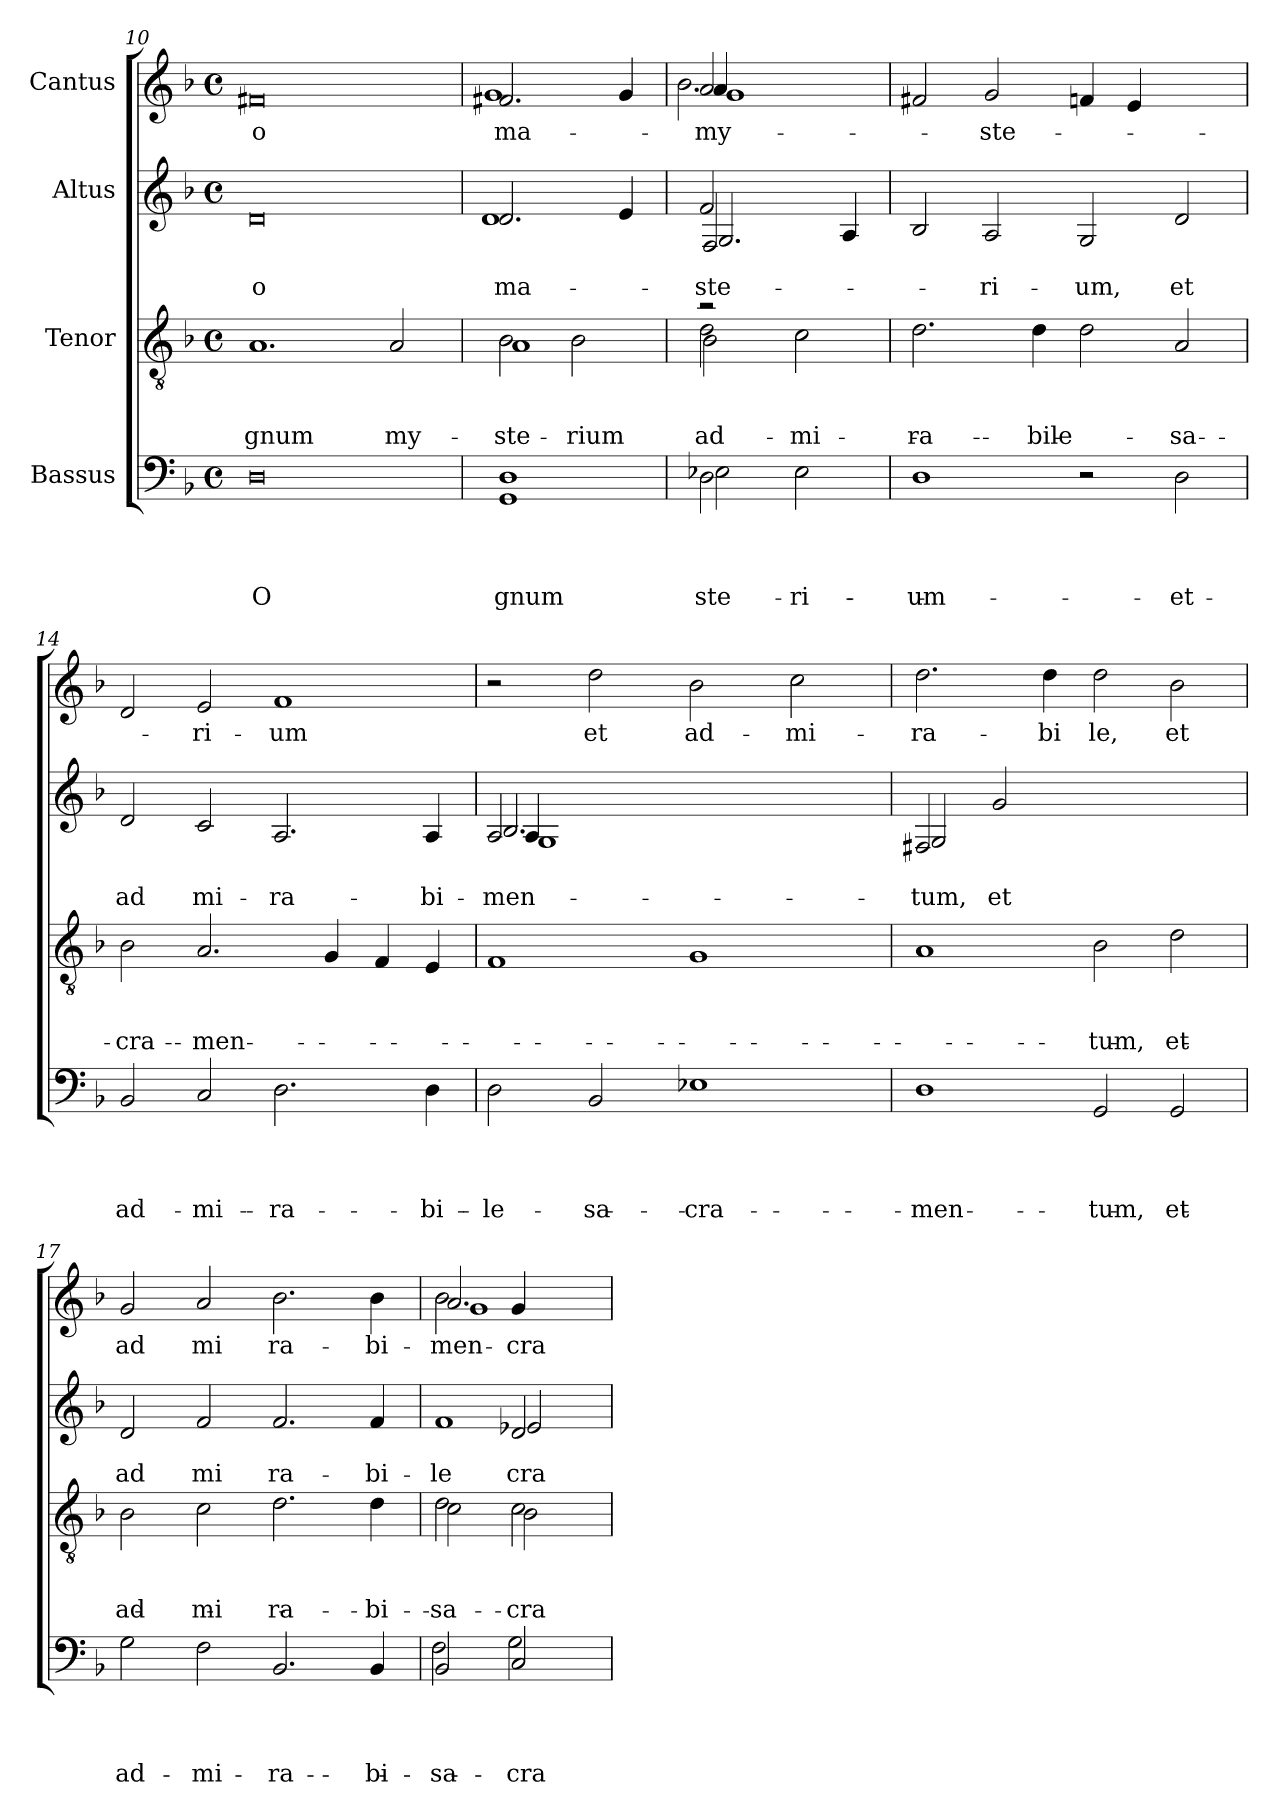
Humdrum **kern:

**kern	**text	**text	**text	**text	**kern	**text	**text	**text	**kern	**text	**text	**kern	**text
*part4	*part4	*part4	*part4	*part4	*part3	*part3	*part3	*part3	*part2	*part2	*part2	*part1	*part1
*staff4	*staff4	*staff4	*staff4	*staff4	*staff3	*staff3	*staff3	*staff3	*staff2	*staff2	*staff2	*staff1	*staff1
*I"Bassus	*	*	*	*	*I"Tenor	*	*	*	*I"Altus	*	*	*I"Cantus	*
*clefF4	*	*	*	*	*clefGv2	*	*	*	*clefG2	*	*	*clefG2	*
*ITrd-3c-5	*	*	*	*	*	*	*	*	*ITrd-3c-5	*	*	*ITrd-3c-5	*
*k[b-e-]	*	*	*	*	*k[b-]	*	*	*	*k[b-e-]	*	*	*k[b-e-]	*
*B-:	*	*	*	*	*F:	*	*	*	*B-:	*	*	*B-:	*
*M4/4	*	*	*	*	*M4/4	*	*	*	*M4/4	*	*	*M4/4	*
*met(c)	*	*	*	*	*met(c)	*	*	*	*met(c)	*	*	*met(c)	*
=10	=10	=10	=10	=10	=10	=10	=10	=10	=10	=10	=10	=10	=10
!	!	!	!	!LO:LY:b	!	!	!	!LO:LY:b	!	!	!LO:LY:b	!	!LO:LY:b
0G	.	.	.	O	1.A	.	.	-gnum	0g	.	o	0bn	o
!	!	!	!	!	!	!	!	!LO:LY:b	!	!	!	!	!
.	.	.	.	.	2A/	.	.	my-	.	.	.	.	.
=11	=11	=11	=11	=11	=11	=11	=11	=11	=11	=11	=11	=11	=11
!	!	!	!	!LO:LY:b	!	!	!	!LO:LY:b	!	!	!LO:LY:b	!	!
*	*	*	*	*	*^	*	*	*	*^	*	*	*	*
!	!	!	!	!	!	!	!	!	!	!	!	!	!LO:LY:b	!	!LO:LY:b
*	*	*	*	*	*	*	*	*	*	*	*	*	*	*^	*
!	!	!	!	!	!	!	!	!	!	!	!	!	!	!	!	!LO:LY:b
1C 1G	.	.	.	-gnum	2B-\	1A	.	.	-ste-	2.g/	1g	.	ma-	2.bn/	1cc	ma-
!	!	!	!	!	!	!	!	!	!LO:LY:b	!	!	!	!	!	!	!
.	.	.	.	.	2B-\	.	.	.	-rium	.	.	.	.	.	.	.
.	.	.	.	.	.	.	.	.	.	4a/	.	.	.	4cc/	.	.
*	*	*	*	*	*v	*v	*	*	*	*	*	*	*	*v	*v	*
*	*	*	*	*	*	*	*	*	*v	*v	*	*	*	*
=12	=12	=12	=12	=12	=12	=12	=12	=12	=12	=12	=12	=12	=12
!	!	!	!	!LO:LY:b	!	!	!	!	!	!	!	!	!
*^	*	*	*	*	*	*	*	*	*	*	*	*	*
!	!	!	!	!	!LO:LY:b	!	!	!	!LO:LY:b	!	!	!	!	!
*	*	*	*	*	*	*^	*	*	*	*	*	*	*	*
*	*	*	*	*	*	*	*^	*	*	*	*	*	*	*	*
!	!	!	!	!	!	!	!	!	!	!	!LO:LY:b	!	!	!LO:LY:b	!	!
*	*	*	*	*	*	*	*	*	*	*	*	*^	*	*	*	*
*	*	*	*	*	*	*	*	*	*	*	*	*	*^	*	*	*	*
!	!	!	!	!	!	!	!	!	!	!	!	!	!	!	!	!LO:LY:b	!	!LO:LY:b
*	*	*	*	*	*	*	*	*	*	*	*	*	*	*	*	*	*^	*
*	*	*	*	*	*	*	*	*	*	*	*	*	*	*	*	*	*	*^	*
*	*	*	*	*	*	*	*	*	*	*	*	*	*	*	*	*	*	*	*^	*
2G\	2A-X\	.	.	.	ste-	2ra	2d\	2B-\	.	.	ad-	2b-/	2B-/	2.c/	.	-ste-	2dd/	2.ee-\	4dd/	1cc	-my-
.	.	.	.	.	.	.	.	.	.	.	.	.	.	.	.	.	.	.	2.ryy	.	.
!	!	!	!	!	!LO:LY:b	!	!	!	!	!	!LO:LY:b	!	!	!	!	!	!	!	!	!	!
2ryy	2A-\	.	.	.	-ri-	2ryy	2ryy	2c\	.	.	-mi-	2ryy	2ryy	.	.	.	2ryy	.	.	.	.
.	.	.	.	.	.	.	.	.	.	.	.	.	.	4d/	.	.	.	4ryy	.	.	.
*v	*v	*	*	*	*	*	*	*	*	*	*	*	*	*	*	*	*	*v	*v	*v	*
*	*	*	*	*	*v	*v	*v	*	*	*	*	*	*	*	*	*	*	*
=13	=13	=13	=13	=13	=13	=13	=13	=13	=13	=13	=13	=13	=13	=13	=13	=13
!	!	!	!	!LO:LY:b	!	!	!	!LO:LY:b	!	!	!	!	!	!	!	!
*	*	*	*	*	*	*	*	*	*v	*v	*v	*	*	*	*	*
*	*	*	*	*	*	*	*	*	*	*	*	*v	*v	*
1G	.	.	.	-um	2.d\	.	.	-ra-	2e-/	.	.	2bn/	.
!	!	!	!	!	!	!	!	!	!	!	!LO:LY:b	!	!LO:LY:b
.	.	.	.	.	.	.	.	.	2d/	.	-ri-	2cc/	-ste-
!	!	!	!	!	!	!	!	!LO:LY:b	!	!	!	!	!
.	.	.	.	.	4d\	.	.	-bile	.	.	.	.	.
!	!	!	!	!	!	!	!	!	!	!	!LO:LY:b	!	!
2r	.	.	.	.	2d\	.	.	.	2c/	.	-um,	4b-/	.
.	.	.	.	.	.	.	.	.	.	.	.	4a/	.
!	!	!	!	!LO:LY:b	!	!	!	!LO:LY:b	!	!	!LO:LY:b	!	!
2G\	.	.	.	et	2A/	.	.	sa-	2g/	.	et	2ryy	.
=14	=14	=14	=14	=14	=14	=14	=14	=14	=14	=14	=14	=14	=14
!	!	!	!	!LO:LY:b	!	!	!	!LO:LY:b	!	!	!LO:LY:b	!	!
2E-/	.	.	.	ad	2B-\	.	.	-cra-	2g/	.	ad	2g/	.
!	!	!	!	!LO:LY:b	!	!	!	!LO:LY:b	!	!	!LO:LY:b	!	!LO:LY:b
2F/	.	.	.	mi-	2.A/	.	.	-men-	2f/	.	mi-	2a/	-ri-
!	!	!	!	!LO:LY:b	!	!	!	!	!	!	!LO:LY:b	!	!LO:LY:b
2.G\	.	.	.	-ra-	.	.	.	.	2.d/	.	-ra-	1b-	-um
.	.	.	.	.	4G/	.	.	.	.	.	.	.	.
.	.	.	.	.	4F/	.	.	.	.	.	.	.	.
!	!	!	!	!LO:LY:b	!	!	!	!	!	!	!LO:LY:b	!	!
4G\	.	.	.	-bi-	4E/	.	.	.	4d/	.	-bi-	.	.
!!LO:LB:g=z
=15	=15	=15	=15	=15	=15	=15	=15	=15	=15	=15	=15	=15	=15
!	!	!	!	!LO:LY:b	!	!	!	!	!	!	!LO:LY:b	!	!
*	*	*	*	*	*	*	*	*	*^	*	*	*	*
!	!	!	!	!	!	!	!	!	!	!	!	!LO:LY:b	!	!
*	*	*	*	*	*	*	*	*	*	*^	*	*	*	*
!	!	!	!	!	!	!	!	!	!	!	!	!	!LO:LY:b	!	!
*	*	*	*	*	*	*	*	*	*	*	*^	*	*	*	*
!	!	!	!	!	!	!	!	!	!	!	!	!	!	!LO:LY:b	!	!
2G\	.	.	.	-le	1F	.	.	.	2d/	2.e-/	(<4d/	1c)	.	men-	2r	.
.	.	.	.	.	.	.	.	.	.	.	1ryy	.	.	.	.	.
!	!	!	!	!LO:LY:b	!	!	!	!	!	!	!	!	!	!	!	!LO:LY:b
2E-/	.	.	.	sa-	.	.	.	.	1ryy	.	.	.	.	.	2gg\	et
.	.	.	.	.	.	.	.	.	.	1ryy	.	.	.	.	.	.
!	!	!	!	!LO:LY:b	!	!	!	!	!	!	!	!	!	!	!	!LO:LY:b
1A-X	.	.	.	-cra-	1G	.	.	.	.	.	.	1ryy	.	.	2ee-\	ad-
.	.	.	.	.	.	.	.	.	.	.	2.ryy	.	.	.	.	.
!	!	!	!	!	!	!	!	!	!	!	!	!	!	!	!	!LO:LY:b
.	.	.	.	.	.	.	.	.	2ryy	.	.	.	.	.	2ff\	-mi-
.	.	.	.	.	.	.	.	.	.	4ryy	.	.	.	.	.	.
*	*	*	*	*	*	*	*	*	*	*v	*v	*v	*	*	*	*
=16	=16	=16	=16	=16	=16	=16	=16	=16	=16	=16	=16	=16	=16	=16
!	!	!	!	!LO:LY:b	!	!	!	!	!	!	!	!LO:LY:b	!	!LO:LY:b
1G	.	.	.	-men-	1A	.	.	.	2Bn/	2c/	.	-tum,	2.gg\	-ra-
!	!	!	!	!	!	!	!	!	!	!	!	!LO:LY:b	!	!
.	.	.	.	.	.	.	.	.	1ryy	2cc/	.	et	.	.
!	!	!	!	!	!	!	!	!	!	!	!	!	!	!LO:LY:b
.	.	.	.	.	.	.	.	.	.	.	.	.	4gg\	-bi
!	!	!	!	!LO:LY:b	!	!	!	!LO:LY:b	!	!	!	!	!	!LO:LY:b
2C/	.	.	.	-tum,	2B-\	.	.	-tum,	.	1ryy	.	.	2gg\	le,
!	!	!	!	!LO:LY:b	!	!	!	!LO:LY:b	!	!	!	!	!	!LO:LY:b
2C/	.	.	.	et	2d\	.	.	et	2ryy	.	.	.	2ee-\	et
*	*	*	*	*	*	*	*	*	*v	*v	*	*	*	*
=17	=17	=17	=17	=17	=17	=17	=17	=17	=17	=17	=17	=17	=17
!	!	!	!	!LO:LY:b	!	!	!	!LO:LY:b	!	!	!LO:LY:b	!	!LO:LY:b
2c\	.	.	.	ad	2B-\	.	.	ad	2g/	.	ad	2cc/	ad
!	!	!	!	!LO:LY:b	!	!	!	!LO:LY:b	!	!	!LO:LY:b	!	!LO:LY:b
2B-\	.	.	.	mi	2c\	.	.	mi	2b-/	.	mi	2dd/	mi
!	!	!	!	!LO:LY:b	!	!	!	!LO:LY:b	!	!	!LO:LY:b	!	!LO:LY:b
2.E-/	.	.	.	ra-	2.d\	.	.	ra-	2.b-/	.	ra-	2.ee-\	ra-
!	!	!	!	!LO:LY:b	!	!	!	!LO:LY:b	!	!	!LO:LY:b	!	!LO:LY:b
4E-/	.	.	.	-bi-	4d\	.	.	-bi-	4b-/	.	-bi-	4ee-\	-bi-
=18	=18	=18	=18	=18	=18	=18	=18	=18	=18	=18	=18	=18	=18
!	!	!	!	!LO:LY:b	!	!	!	!	!	!	!	!	!
*^	*	*	*	*	*	*	*	*	*	*	*	*	*
!	!	!	!	!	!LO:LY:b	!	!	!	!LO:LY:b	!	!	!	!	!
*	*	*	*	*	*	*^	*	*	*	*	*	*	*	*
!	!	!	!	!	!	!	!	!	!	!LO:LY:b	!	!	!LO:LY:b	!	!LO:LY:b
*	*	*	*	*	*	*	*	*	*	*	*^	*	*	*^	*
*	*	*	*	*	*	*	*	*	*	*	*	*^	*	*	*	*	*
!	!	!	!	!	!	!	!	!	!	!	!	!	!	!	!	!	!	!LO:LY:b
*	*	*	*	*	*	*	*	*	*	*	*	*	*	*	*	*	*^	*
!	!	!	!	!	!	!	!	!	!	!	!	!	!	!	!	!	!	!	!LO:LY:b
2E-/	2B-\	.	.	.	sa-	2d\	2c\	.	.	sa-	1b-	2ryy	2ryy	.	-le	2ee-\	2.dd/	1cc	-men-
!	!	!	!	!	!LO:LY:b	!	!	!	!	!LO:LY:b	!	!	!	!	!LO:LY:b	!	!	!	!
!	!	!	!	!	!	!	!	!	!	!	!	!	!	!	!LO:LY:b	!	!	!	!LO:LY:b
2F/	2c\	.	.	.	-cra-	2c\	2B-\	.	.	-cra-	.	2g/	2a-X/	.	-cra-	4cc/	.	.	cra
.	.	.	.	.	.	.	.	.	.	.	.	.	.	.	.	4ryy	4ryy	.	.
*v	*v	*	*	*	*	*	*	*	*	*	*v	*v	*v	*	*	*v	*v	*v	*
*	*	*	*	*	*v	*v	*	*	*	*	*	*	*	*
=	=	=	=	=	=	=	=	=	=	=	=	=	=
*-	*-	*-	*-	*-	*-	*-	*-	*-	*-	*-	*-	*-	*-
